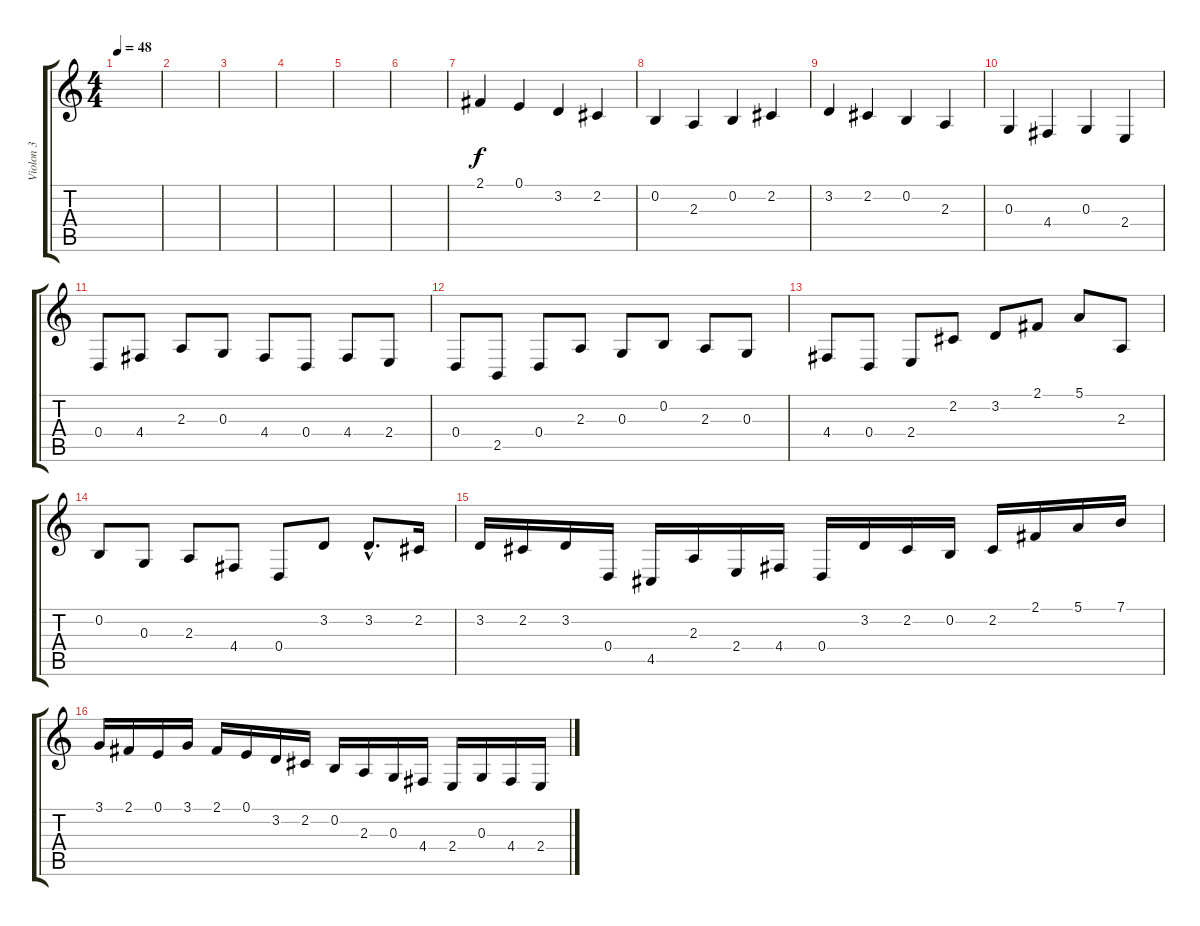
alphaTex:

\track ("Violon 3" "Violon 3") {instrument violin}
\staff {score tabs}
\tuning (E4 B3 G3 D3 A2 E2) {hide}
\ts (4 4)
\tempo 48
\clef g2
\ks c
|
|
|
|
|
|
2.1.4 0.1.4 3.2.4 2.2.4 |
0.2.4 2.3.4 0.2.4 2.2.4 |
3.2.4 2.2.4 0.2.4 2.3.4 |
0.3.4 4.4.4 0.3.4 2.4.4 |
0.4.8 4.4.8 2.3.8 0.3.8 4.4.8 0.4.8 4.4.8 2.4.8 |
0.4.8 2.5.8 0.4.8 2.3.8 0.3.8 0.2.8 2.3.8 0.3.8 |
4.4.8 0.4.8 2.4.8 2.2.8 3.2.8 2.1.8 5.1.8 2.3.8 |
0.2.8 0.3.8 2.3.8 4.4.8 0.4.8 3.2.8 3.2{hac}.8{d} 2.2.16 |
3.2.16 2.2.16 3.2.16 0.4.16 4.5.16 2.3.16 2.4.16 4.4.16 0.4.16 3.2.16 2.2.16 0.2.16 2.2.16 2.1.16 5.1.16 7.1.16 |
3.1.16 2.1.16 0.1.16 3.1.16 2.1.16 0.1.16 3.2.16 2.2.16 0.2.16 2.3.16 0.3.16 4.4.16 2.4.16 0.3.16 4.4.16 2.4.16
